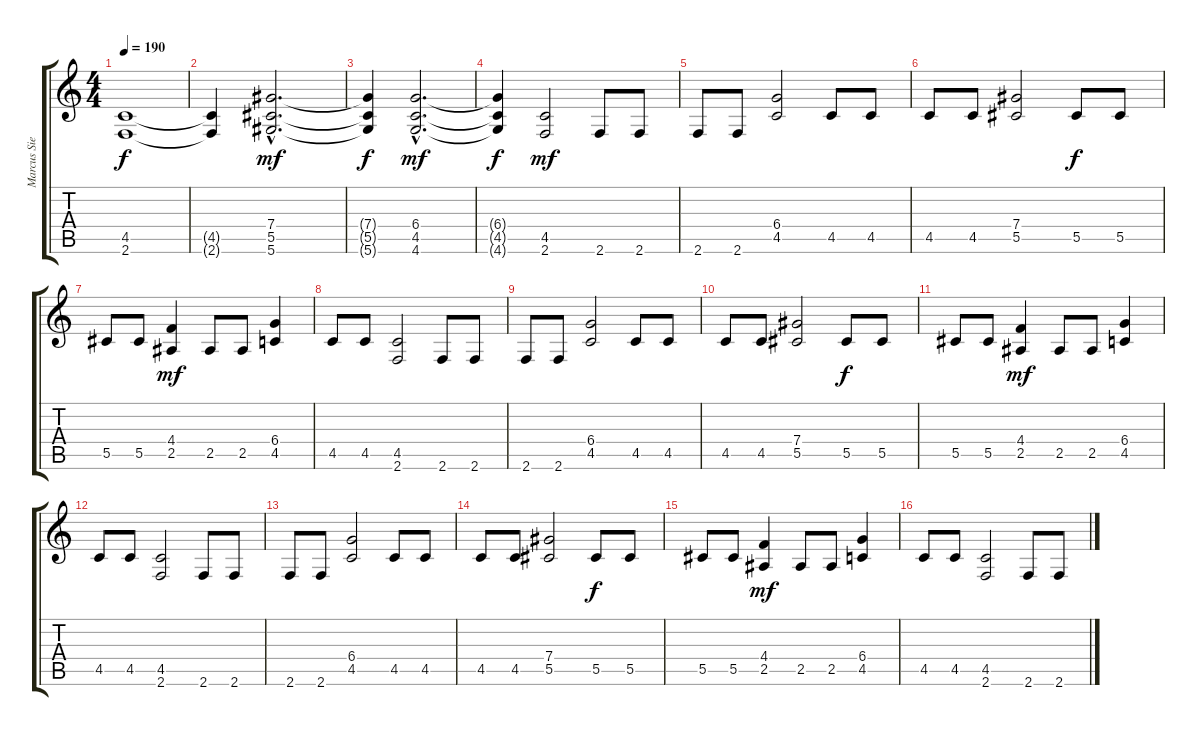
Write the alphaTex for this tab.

\track ("Marcus Siepen" "Marcus Sie") {instrument distortionguitar}
\staff {score tabs}
\tuning (Eb4 Bb3 Gb3 Db3 Ab2 Eb2) {hide}
\ts (4 4)
\tempo 190
\clef g2
\ks c
(4.5{t} 2.6{t}).1{dy f} |
(4.5{t} 2.6{t}).4 (7.4{hac} 5.5{hac} 5.6{hac}).2{d dy mf} |
(7.4{t} 5.5{t} 5.6{t}).4{dy f} (6.4{hac} 4.5{hac} 4.6{hac}).2{d dy mf} |
(6.4{t} 4.5{t} 4.6{t}).4{dy f} (4.5 2.6).2{dy mf} 2.6.8 2.6.8 |
2.6.8 2.6.8 (6.4 4.5).2 4.5.8 4.5.8 |
4.5.8 4.5.8 (7.4 5.5).2 5.5.8{dy f} 5.5.8 |
5.5.8 5.5.8 (4.4 2.5).4{dy mf} 2.5.8 2.5.8 (6.4 4.5).4 |
4.5.8 4.5.8 (4.5 2.6).2 2.6.8 2.6.8 |
2.6.8 2.6.8 (6.4 4.5).2 4.5.8 4.5.8 |
4.5.8 4.5.8 (7.4 5.5).2 5.5.8{dy f} 5.5.8 |
5.5.8 5.5.8 (4.4 2.5).4{dy mf} 2.5.8 2.5.8 (6.4 4.5).4 |
4.5.8 4.5.8 (4.5 2.6).2 2.6.8 2.6.8 |
2.6.8 2.6.8 (6.4 4.5).2 4.5.8 4.5.8 |
4.5.8 4.5.8 (7.4 5.5).2 5.5.8{dy f} 5.5.8 |
5.5.8 5.5.8 (4.4 2.5).4{dy mf} 2.5.8 2.5.8 (6.4 4.5).4 |
4.5.8 4.5.8 (4.5 2.6).2 2.6.8 2.6.8
